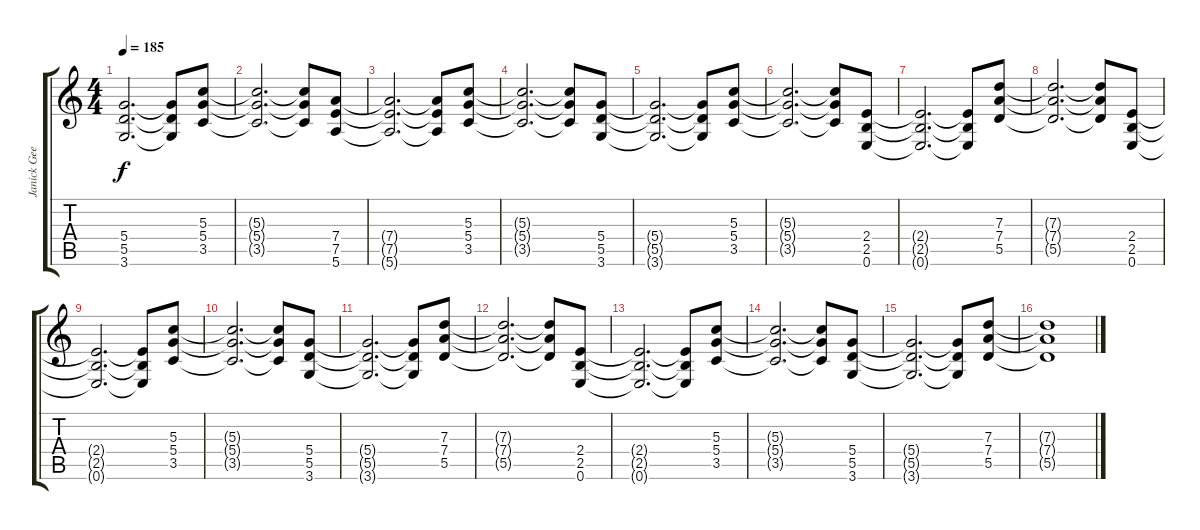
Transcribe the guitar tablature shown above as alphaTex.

\track ("Janick Geers" "Janick Gee") {instrument overdrivenguitar}
\staff {score tabs}
\tuning (E4 B3 G3 D3 A2 E2) {hide}
\ts (4 4)
\tempo 185
\clef g2
\ks c
(5.4{t} 5.5{t} 3.6{t}).2{d dy f} (5.4{t} 5.5{t} 3.6{t}).8 (5.3 5.4 3.5).8 |
(5.3{t} 5.4{t} 3.5{t}).2{d} (5.3{t} 5.4{t} 3.5{t}).8 (7.4 7.5 5.6).8 |
(7.4{t} 7.5{t} 5.6{t}).2{d} (7.4{t} 7.5{t} 5.6{t}).8 (5.3 5.4 3.5).8 |
(5.3{t} 5.4{t} 3.5{t}).2{d} (5.3{t} 5.4{t} 3.5{t}).8 (5.4 5.5 3.6).8 |
(5.4{t} 5.5{t} 3.6{t}).2{d} (5.4{t} 5.5{t} 3.6{t}).8 (5.3 5.4 3.5).8 |
(5.3{t} 5.4{t} 3.5{t}).2{d} (5.3{t} 5.4{t} 3.5{t}).8 (2.4 2.5 0.6).8 |
(2.4{t} 2.5{t} 0.6{t}).2{d} (2.4{t} 2.5{t} 0.6{t}).8 (7.3 7.4 5.5).8 |
(7.3{t} 7.4{t} 5.5{t}).2{d} (7.3{t} 7.4{t} 5.5{t}).8 (2.4 2.5 0.6).8 |
(2.4{t} 2.5{t} 0.6{t}).2{d} (2.4{t} 2.5{t} 0.6{t}).8 (5.3 5.4 3.5).8 |
(5.3{t} 5.4{t} 3.5{t}).2{d} (5.3{t} 5.4{t} 3.5{t}).8 (5.4 5.5 3.6).8 |
(5.4{t} 5.5{t} 3.6{t}).2{d} (5.4{t} 5.5{t} 3.6{t}).8 (7.3 7.4 5.5).8 |
(7.3{t} 7.4{t} 5.5{t}).2{d} (7.3{t} 7.4{t} 5.5{t}).8 (2.4 2.5 0.6).8 |
(2.4{t} 2.5{t} 0.6{t}).2{d} (2.4{t} 2.5{t} 0.6{t}).8 (5.3 5.4 3.5).8 |
(5.3{t} 5.4{t} 3.5{t}).2{d} (5.3{t} 5.4{t} 3.5{t}).8 (5.4 5.5 3.6).8 |
(5.4{t} 5.5{t} 3.6{t}).2{d} (5.4{t} 5.5{t} 3.6{t}).8 (7.3 7.4 5.5).8 |
(7.3{t} 7.4{t} 5.5{t}).1
